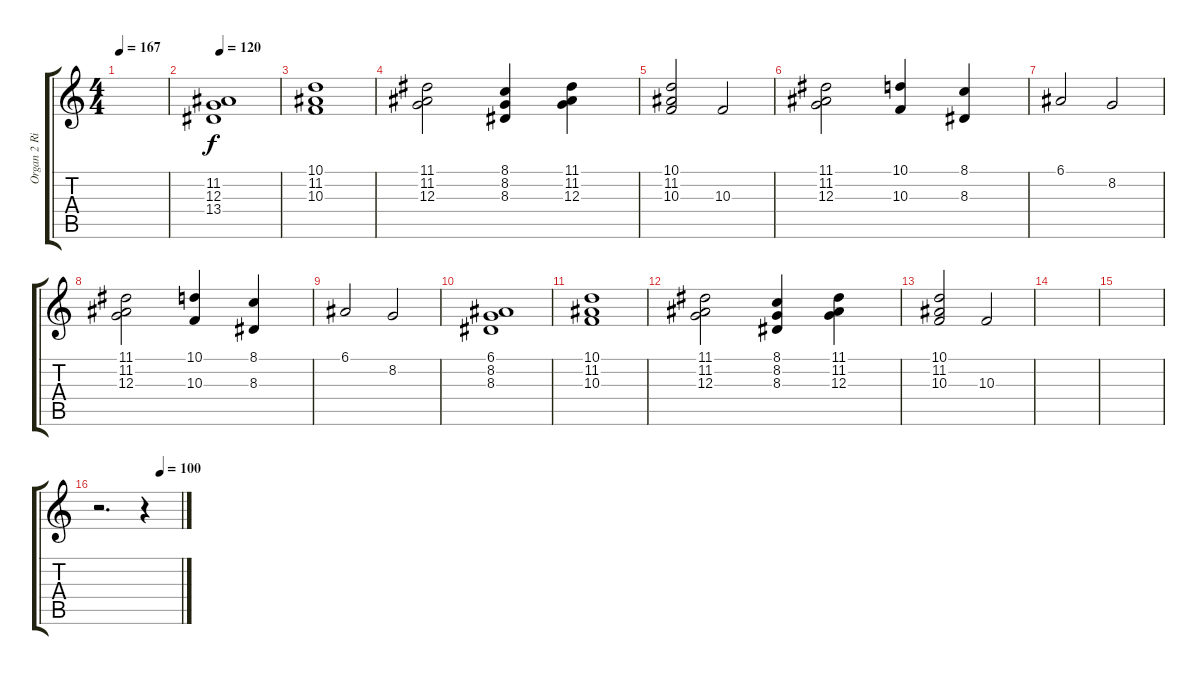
\track ("Organ 2 Right (Emerson)" "Organ 2 Ri") {instrument percussiveorgan}
\staff {score tabs}
\tuning (E4 B3 G3 D3 A2 E2) {hide}
\ts (4 4)
\tempo 167
\clef g2
\ks c
|
\tempo 120
(11.2 12.3 13.4).1 |
(10.1 11.2 10.3).1 |
(11.1 11.2 12.3).2 (8.1 8.2 8.3).4 (11.1 11.2 12.3).4 |
(10.1 11.2 10.3).2 10.3.2 |
(11.1 11.2 12.3).2 (10.1 10.3).4 (8.1 8.3).4 |
6.1.2 8.2.2 |
(11.1 11.2 12.3).2 (10.1 10.3).4 (8.1 8.3).4 |
6.1.2 8.2.2 |
(6.1 8.2 8.3).1 |
(10.1 11.2 10.3).1 |
(11.1 11.2 12.3).2 (8.1 8.2 8.3).4 (11.1 11.2 12.3).4 |
(10.1 11.2 10.3).2 10.3.2 |
|
|
\tempo (100 0.75)
r.2{d} r.4
